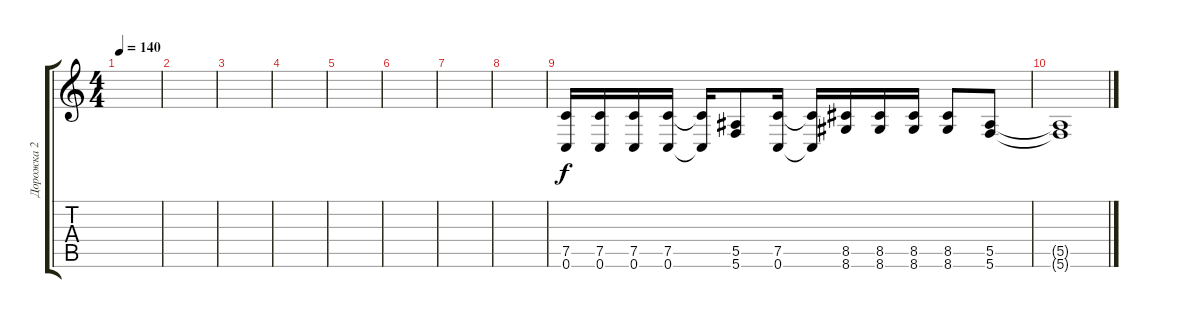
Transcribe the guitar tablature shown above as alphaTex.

\track ("Дорожка 2" "Дорожка 2") {instrument distortionguitar}
\staff {score tabs}
\tuning (C4 G3 Eb3 Bb2 F2 C2) {hide}
\ts (4 4)
\tempo 140
\clef g2
\ks c
|
|
|
|
|
|
|
|
(7.5 0.6).16 (7.5 0.6).16 (7.5 0.6).16 (7.5 0.6).16 (7.5{t} 0.6{t}).16 (5.5 5.6).8 (7.5 0.6).16 (7.5{t} 0.6{t}).16 (8.5 8.6).16 (8.5 8.6).16 (8.5 8.6).16 (8.5 8.6).8 (5.5 5.6).8 |
(5.5{t} 5.6{t}).1{volume 8}
